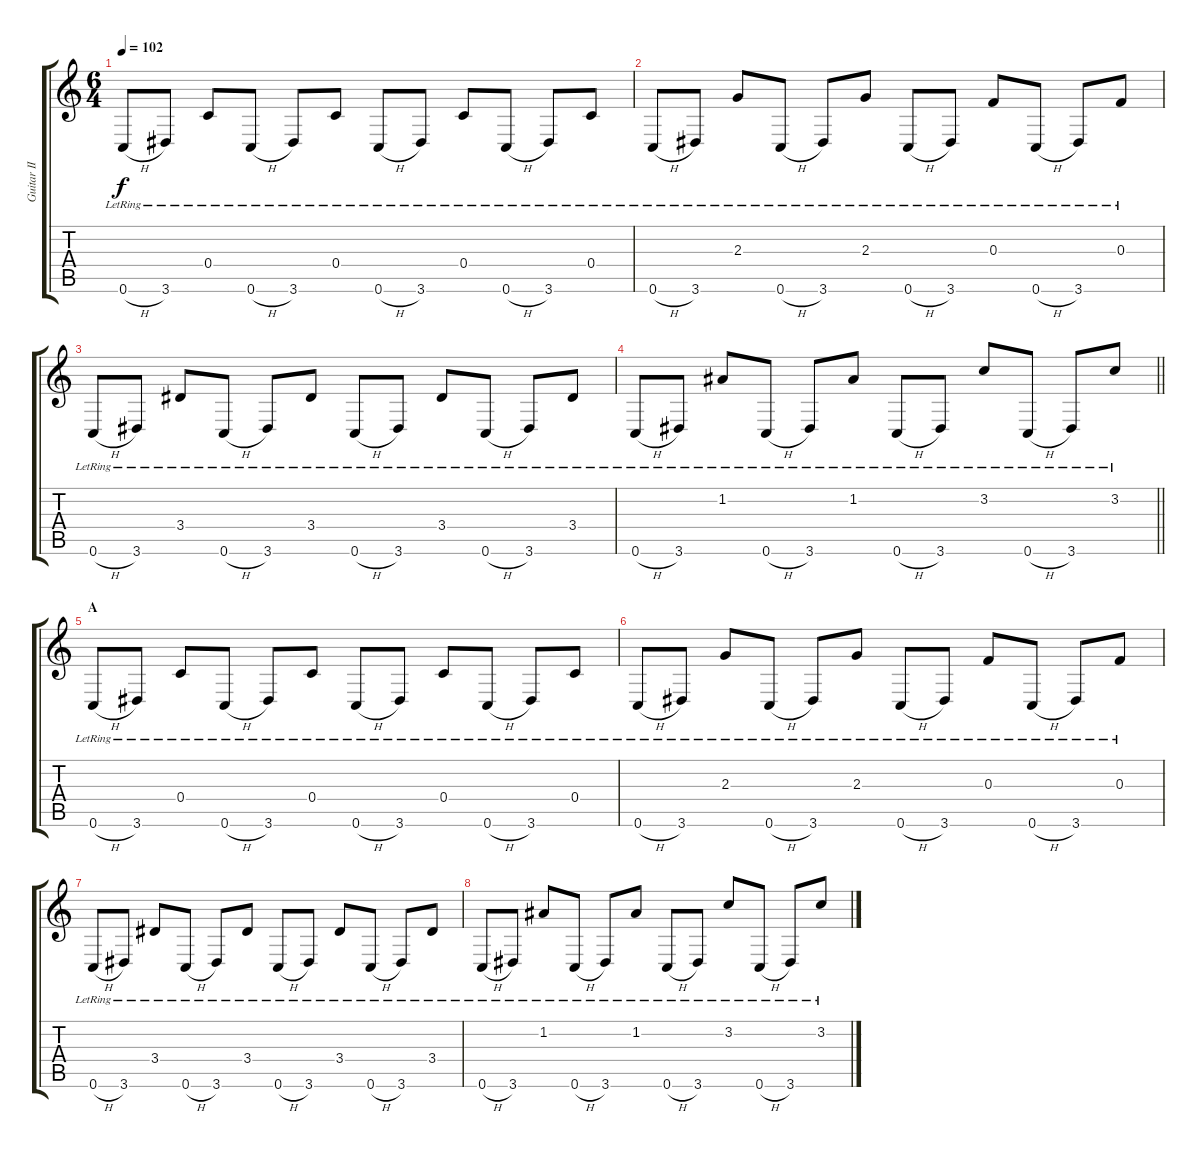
\track ("Guitar II" "Guitar II") {instrument acousticguitarnylon}
\staff {score tabs}
\tuning (D4 A3 F3 C3 G2 C2) {hide}
\ts (6 4)
\tempo 102
\clef g2
\ks c
0.6{h lr}.8{dy f} 3.6{lr}.8 0.4{lr}.8 0.6{h lr}.8 3.6{lr}.8 0.4{lr}.8 0.6{h lr}.8 3.6{lr}.8 0.4{lr}.8 0.6{h lr}.8 3.6{lr}.8 0.4{lr}.8 |
0.6{h lr}.8 3.6{lr}.8 2.3{lr}.8 0.6{h lr}.8 3.6{lr}.8 2.3{lr}.8 0.6{h lr}.8 3.6{lr}.8 0.3{lr}.8 0.6{h lr}.8 3.6{lr}.8 0.3{lr}.8 |
0.6{h lr}.8 3.6{lr}.8 3.4{lr}.8 0.6{h lr}.8 3.6{lr}.8 3.4{lr}.8 0.6{h lr}.8 3.6{lr}.8 3.4{lr}.8 0.6{h lr}.8 3.6{lr}.8 3.4{lr}.8 |
\barLineRight lightlight
0.6{h lr}.8 3.6{lr}.8 1.2{lr}.8 0.6{h lr}.8 3.6{lr}.8 1.2{lr}.8 0.6{h lr}.8 3.6{lr}.8 3.2{lr}.8 0.6{h lr}.8 3.6{lr}.8 3.2{lr}.8 |
\section ("" "A")
0.6{h lr}.8 3.6{lr}.8 0.4{lr}.8 0.6{h lr}.8 3.6{lr}.8 0.4{lr}.8 0.6{h lr}.8 3.6{lr}.8 0.4{lr}.8 0.6{h lr}.8 3.6{lr}.8 0.4{lr}.8 |
0.6{h lr}.8 3.6{lr}.8 2.3{lr}.8 0.6{h lr}.8 3.6{lr}.8 2.3{lr}.8 0.6{h lr}.8 3.6{lr}.8 0.3{lr}.8 0.6{h lr}.8 3.6{lr}.8 0.3{lr}.8 |
0.6{h lr}.8 3.6{lr}.8 3.4{lr}.8 0.6{h lr}.8 3.6{lr}.8 3.4{lr}.8 0.6{h lr}.8 3.6{lr}.8 3.4{lr}.8 0.6{h lr}.8 3.6{lr}.8 3.4{lr}.8 |
0.6{h lr}.8 3.6{lr}.8 1.2{lr}.8 0.6{h lr}.8 3.6{lr}.8 1.2{lr}.8 0.6{h lr}.8 3.6{lr}.8 3.2{lr}.8 0.6{h lr}.8 3.6{lr}.8 3.2{lr}.8
